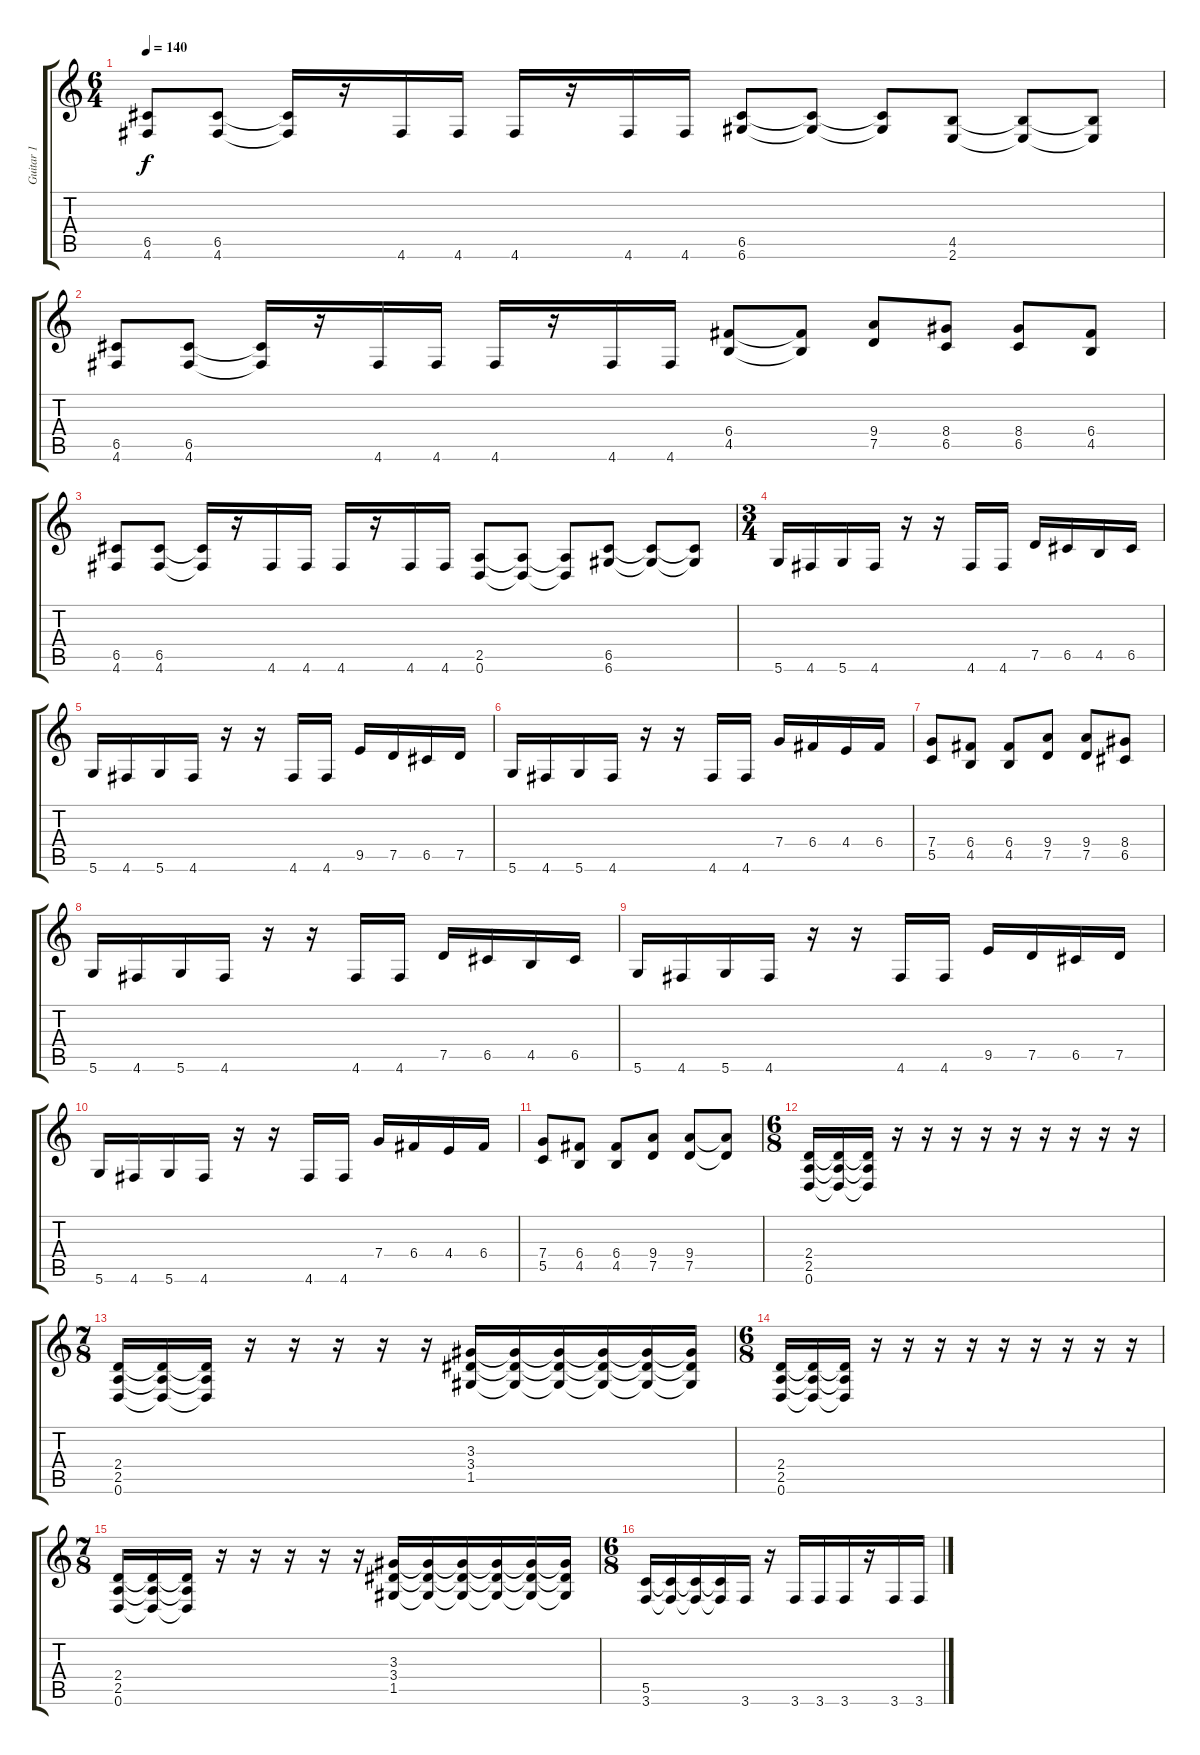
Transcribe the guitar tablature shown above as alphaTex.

\track ("Guitar 1" "Guitar 1") {instrument distortionguitar}
\staff {score tabs}
\tuning (D4 A3 F3 C3 G2 D2) {hide}
\ts (6 4)
\tempo 140
\clef g2
\ks c
(6.5 4.6).8{dy f} (6.5 4.6).8 (6.5{t} 4.6{t}).16 r.16 4.6.16 4.6.16 4.6.16 r.16 4.6.16 4.6.16 (6.5 6.6).8 (6.5{t} 6.6{t}).8 (6.5{t} 6.6{t}).8 (4.5 2.6).8 (4.5{t} 2.6{t}).8 (4.5{t} 2.6{t}).8 |
(6.5 4.6).8 (6.5 4.6).8 (6.5{t} 4.6{t}).16 r.16 4.6.16 4.6.16 4.6.16 r.16 4.6.16 4.6.16 (6.4 4.5).8 (6.4{t} 4.5{t}).8 (9.4 7.5).8 (8.4 6.5).8 (8.4 6.5).8 (6.4 4.5).8 |
(6.5 4.6).8 (6.5 4.6).8 (6.5{t} 4.6{t}).16 r.16 4.6.16 4.6.16 4.6.16 r.16 4.6.16 4.6.16 (2.5 0.6).8 (2.5{t} 0.6{t}).8 (2.5{t} 0.6{t}).8 (6.5 6.6).8 (6.5{t} 6.6{t}).8 (6.5{t} 6.6{t}).8 |
\ts (3 4)
5.6.16 4.6.16 5.6.16 4.6.16 r.16 r.16 4.6.16 4.6.16 7.5.16 6.5.16 4.5.16 6.5.16 |
5.6.16 4.6.16 5.6.16 4.6.16 r.16 r.16 4.6.16 4.6.16 9.5.16 7.5.16 6.5.16 7.5.16 |
5.6.16 4.6.16 5.6.16 4.6.16 r.16 r.16 4.6.16 4.6.16 7.4.16 6.4.16 4.4.16 6.4.16 |
(7.4 5.5).8 (6.4 4.5).8 (6.4 4.5).8 (9.4 7.5).8 (9.4 7.5).8 (8.4 6.5).8 |
5.6.16 4.6.16 5.6.16 4.6.16 r.16 r.16 4.6.16 4.6.16 7.5.16 6.5.16 4.5.16 6.5.16 |
5.6.16 4.6.16 5.6.16 4.6.16 r.16 r.16 4.6.16 4.6.16 9.5.16 7.5.16 6.5.16 7.5.16 |
5.6.16 4.6.16 5.6.16 4.6.16 r.16 r.16 4.6.16 4.6.16 7.4.16 6.4.16 4.4.16 6.4.16 |
(7.4 5.5).8 (6.4 4.5).8 (6.4 4.5).8 (9.4 7.5).8 (9.4 7.5).8 (9.4{t} 7.5{t}).8 |
\ts (6 8)
(2.4 2.5 0.6).16 (2.4{t} 2.5{t} 0.6{t}).16 (2.4{t} 2.5{t} 0.6{t}).16 r.16 r.16 r.16 r.16 r.16 r.16 r.16 r.16 r.16 |
\ts (7 8)
(2.4 2.5 0.6).16 (2.4{t} 2.5{t} 0.6{t}).16 (2.4{t} 2.5{t} 0.6{t}).16 r.16 r.16 r.16 r.16 r.16 (3.3 3.4 1.5).16 (3.3{t} 3.4{t} 1.5{t}).16 (3.3{t} 3.4{t} 1.5{t}).16 (3.3{t} 3.4{t} 1.5{t}).16 (3.3{t} 3.4{t} 1.5{t}).16 (3.3{t} 3.4{t} 1.5{t}).16 |
\ts (6 8)
(2.4 2.5 0.6).16 (2.4{t} 2.5{t} 0.6{t}).16 (2.4{t} 2.5{t} 0.6{t}).16 r.16 r.16 r.16 r.16 r.16 r.16 r.16 r.16 r.16 |
\ts (7 8)
(2.4 2.5 0.6).16 (2.4{t} 2.5{t} 0.6{t}).16 (2.4{t} 2.5{t} 0.6{t}).16 r.16 r.16 r.16 r.16 r.16 (3.3 3.4 1.5).16 (3.3{t} 3.4{t} 1.5{t}).16 (3.3{t} 3.4{t} 1.5{t}).16 (3.3{t} 3.4{t} 1.5{t}).16 (3.3{t} 3.4{t} 1.5{t}).16 (3.3{t} 3.4{t} 1.5{t}).16 |
\ts (6 8)
(5.5 3.6).16 (5.5{t} 3.6{t}).16 (5.5{t} 3.6{t}).16 (5.5{t} 3.6{t}).16 3.6.16 r.16 3.6.16 3.6.16 3.6.16 r.16 3.6.16 3.6.16
